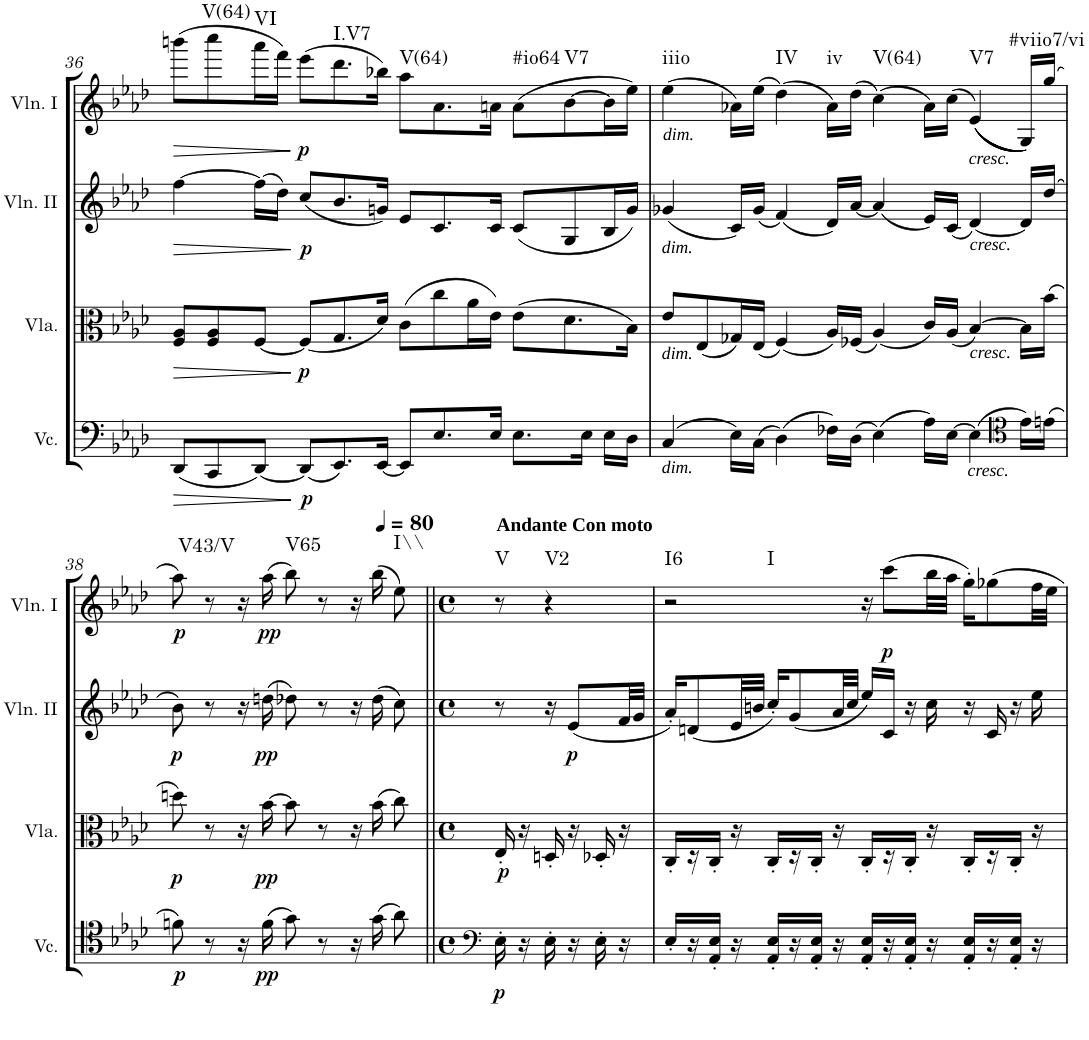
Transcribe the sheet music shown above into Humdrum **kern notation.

**kern	**dynam	**kern	**dynam	**kern	**dynam	**kern	**dynam	**harte
*part4	*part4	*part3	*part3	*part2	*part2	*part1	*part1	*part1
*staff4	*staff4	*staff3	*staff3	*staff2	*staff2	*staff1	*staff1	*
*I"Violoncello	*	*I"Viola	*	*I"Violin II	*	*I"Violin I	*	*
*I'Vc.	*	*I'Vla.	*	*I'Vln. II	*	*I'Vln. I	*	*
!!LO:PB:g=z
*clefF4	*	*clefC3	*	*clefG2	*	*clefG2	*	*
*k[b-e-a-d-]	*	*k[b-e-a-d-]	*	*k[b-e-a-d-]	*	*k[b-e-a-d-]	*	*
*A-:	*	*A-:	*	*A-:	*	*A-:	*	*
*M12/8	*	*M12/8	*	*M12/8	*	*M12/8	*	*
=36	=36	=36	=36	=36	=36	=36	=36	=36
!	!	!	!LO:HP:b	!	!LO:HP:b	!	!LO:HP:b	!
(8DD-/L	.	8F/ 8A-/L	>	[4ff\	>	(8bbbn\L	>	.
!	!	!	!	!	!	!	!	!LO:H:kt=V(64)
8CC/	.	8F/ 8A-/	.	.	.	8cccc\	.	N
!	!	!	!	!	!	!	!	!LO:H:kt=VI
[8DD-/J)	.	[8F/J	.	(16ff\LL]	.	16aaa-\L	.	N
.	.	.	.	16dd-\JJ)	.	16fff\JJ)	.	.
!	!LO:DY:b	!	!LO:DY:n=1:b	!	!LO:DY:n=1:b	!	!LO:DY:n=1:b	!
(8DD-/L]	p	(8F/L]	] p	(8cc/L	] p	(8eee-\L	] p	.
!	!	!	!	!	!	!	!	!LO:H:kt=I.V7
8.EE-/)	.	8.G/	.	8.b-/	.	8.ddd-\	.	N
[16EE-/Jk	.	16d-/Jk)	.	16gn/Jk)	.	16bb-X\Jk)	.	.
!	!	!	!	!	!	!	!	!LO:H:kt=V(64)
8EE-/L]	.	(8c\L	.	8e-/L	.	8aa-\L	.	N
8.E-/	.	8cc\	.	8.c/	.	8.a-\	.	.
.	.	16a-\L	.	.	.	.	.	.
16E-/Jk	.	16e-\JJ)	.	16c/Jk	.	16an\Jk	.	.
!	!	!	!	!	!	!	!	!LO:H:kt=#io64
8.E-\L	.	(8e-\L	.	(8c/L	.	(8a\L	.	N
!	!	!	!	!	!	!	!	!LO:H:kt=V7
.	.	8.d-\	.	8G/	.	[8b-\	.	N
16E-\Jk	.	.	.	.	.	.	.	.
16E-\LL	.	.	.	16B-/L	.	16b-\L]	.	.
16D-\JJ	.	16B-\Jk)	.	16g/JJ)	.	16ee-\JJ)	.	.
=37	=37	=37	=37	=37	=37	=37	=37	=37
!	!	!	!	!	!	!LO:TX:b:i:t=dim.	!	!
!	!	!	!	!LO:TX:b:i:t=dim.	!	!	!	!
!	!	!LO:TX:b:i:t=dim.	!	!	!	!	!	!
!LO:TX:b:i:t=dim.	!	!	!	!	!	!	!	!LO:H:kt=iiio
(4C/	.	8e-/L	.	(4g-X/	.	(4ee-\	.	N
.	.	(8E-/	.	.	.	.	.	.
16E-\LL)	.	16G-X/L)	.	16c/LL)	.	16a-X\LL)	.	.
(16C\JJ	.	(16E-/JJ	.	(16g-/JJ	.	(16ee-\JJ	.	.
!	!	!	!	!	!	!	!	!LO:H:kt=IV
(4D-\)	.	(4F/)	.	(4f/)	.	(4dd-\)	.	N
!	!	!	!	!	!	!	!	!LO:H:kt=iv
16F-X\LL)	.	16A-/LL)	.	16d-/LL)	.	16a-\LL)	.	N
(16D-\JJ	.	(16F-X/JJ	.	[16a-/JJ	.	(16dd-\JJ	.	.
!	!	!	!	!	!	!	!	!LO:H:kt=V(64)
(4E-\)	.	(4A-/)	.	(4a-/]	.	(4cc\)	.	N
16A-\LL)	.	16c/LL)	.	16e-/LL)	.	16a-\LL)	.	.
[16E-\JJ	.	(16A-/JJ	.	(16c/JJ	.	(16cc\JJ	.	.
!	!	!	!	!	!	!LO:TX:b:i:t=cresc.	!	!
!	!	!	!	!LO:TX:b:i:t=cresc.	!	!	!	!
!	!	!LO:TX:b:i:t=cresc.	!	!	!	!	!	!
!LO:TX:b:i:t=cresc.	!	!	!	!	!	!	!	!LO:H:kt=V7
(4E-\]	.	[4B-/)	.	[4d-/)	.	(((4e-/)	.	N
*clefC4	*	*	*	*	*	*	*	*
16e-\LL)	.	16B-\LL]	.	16d-/LL]	.	16G/LL)))	.	.
!	!	!	!	!	!	!	!	!LO:H:kt=#viio7/vi
(16en\JJ	.	(16b-\JJ	.	(16dd-/JJ	.	(16gg/JJ	.	N
!!LO:LB:g=z
=38	=38	=38	=38	=38	=38	=38	=38	=38
!	!LO:DY:b	!	!LO:DY:b	!	!LO:DY:b	!	!LO:DY:b	!LO:H:kt=V43/V
8fn\)	p	8ddn\)	p	8b-\)	p	8aa-\)	p	N
8r	.	8r	.	8r	.	8r	.	.
16r	.	16r	.	16r	.	16r	.	.
!	!LO:DY:b	!	!LO:DY:b	!	!LO:DY:b	!	!LO:DY:b	!
(16f\	pp	[16b-\	pp	(16ddn\	pp	(16aa-\	pp	.
!	!	!	!	!	!	!	!	!LO:H:kt=V65
8g\)	.	8b-\]	.	8dd-X\)	.	8bb-\)	.	N
8r	.	8r	.	8r	.	8r	.	.
16r	.	16r	.	16r	.	16r	.	.
(16g\	.	(16b-\	.	(16dd-\	.	(16bb-\	.	.
!	!	!	!	!	!	!	!	!LO:H:kt=I\\
8a-\)	.	8cc\)	.	8cc\)	.	8ee-\)	.	N
=38X2||	=38X2||	=38X2||	=38X2||	=38X2||	=38X2||	=38X2||	=38X2||	=38X2||
*clefF4	*	*	*	*	*	*	*	*
*M4/4	*	*M4/4	*	*M4/4	*	*M4/4	*	*
*met(c)	*	*met(c)	*	*met(c)	*	*met(c)	*	*
*	*	*	*	*	*	*MM80	*	*
!	!	!	!	!	!	!LO:TX:a:B:t=Andante Con moto	!	!
!	!LO:DY:b	!	!LO:DY:b	!	!	!	!	!LO:H:kt=V
16E-'\	p	16E-'/	p	8r	.	8r	.	N
16r	.	16r	.	.	.	.	.	.
!	!	!	!	!	!	!	!	!LO:H:kt=V2
16E-'\	.	16Dn'/	.	16r	.	4r	.	N
!	!	!	!	!	!LO:DY:b	!	!	!
16r	.	16r	.	(8e-/L	p	.	.	.
16E-'\	.	16D-X'/	.	.	.	.	.	.
16r	.	16r	.	32f/LL	.	.	.	.
.	.	.	.	32g/JJJ	.	.	.	.
=39	=39	=39	=39	=39	=39	=39	=39	=39
!	!	!	!	!	!	!	!	!LO:H:n=1:kt=I6
!	!	!	!	!	!	!	!	!LO:H:n=2:kt=I
16E-'/LL	.	16C'/LL	.	16a-'/KL)	.	2r	.	N N
16r	.	16r	.	(8dn/	.	.	.	.
16AA-/' 16E-/'JJ	.	16C'/JJ	.	.	.	.	.	.
16r	.	16r	.	32e-/LL	.	.	.	.
.	.	.	.	32bn/JJJ	.	.	.	.
16AA-/' 16E-/'LL	.	16C'/LL	.	16cc'/KL)	.	.	.	.
16r	.	16r	.	(8g/	.	.	.	.
16AA-/' 16E-/'JJ	.	16C'/JJ	.	.	.	.	.	.
16r	.	16r	.	32a-/LL	.	.	.	.
.	.	.	.	32cc/JJJ	.	.	.	.
16AA-/' 16E-/'LL	.	16C'/LL	.	16ee-/LL)	.	16r	.	.
!	!	!	!	!	!	!	!LO:DY:b	!
16r	.	16r	.	16c/JJ	.	(8ccc\L	p	.
16AA-/' 16E-/'JJ	.	16C'/JJ	.	16r	.	.	.	.
16r	.	16r	.	16cc\	.	32bb-\LL	.	.
.	.	.	.	.	.	32aa-\JJJ	.	.
16AA-/' 16E-/'LL	.	16C'/LL	.	16r	.	16gg'\KL)	.	.
16r	.	16r	.	16c/	.	8gg-X\	.	.
16AA-/' 16E-/'JJ	.	16C'/JJ	.	16r	.	.	.	.
16r	.	16r	.	16ee-\	.	32ff\LL	.	.
.	.	.	.	.	.	32ee-\JJJ	.	.
=	=	=	=	=	=	=	=	=
*-	*-	*-	*-	*-	*-	*-	*-	*-
